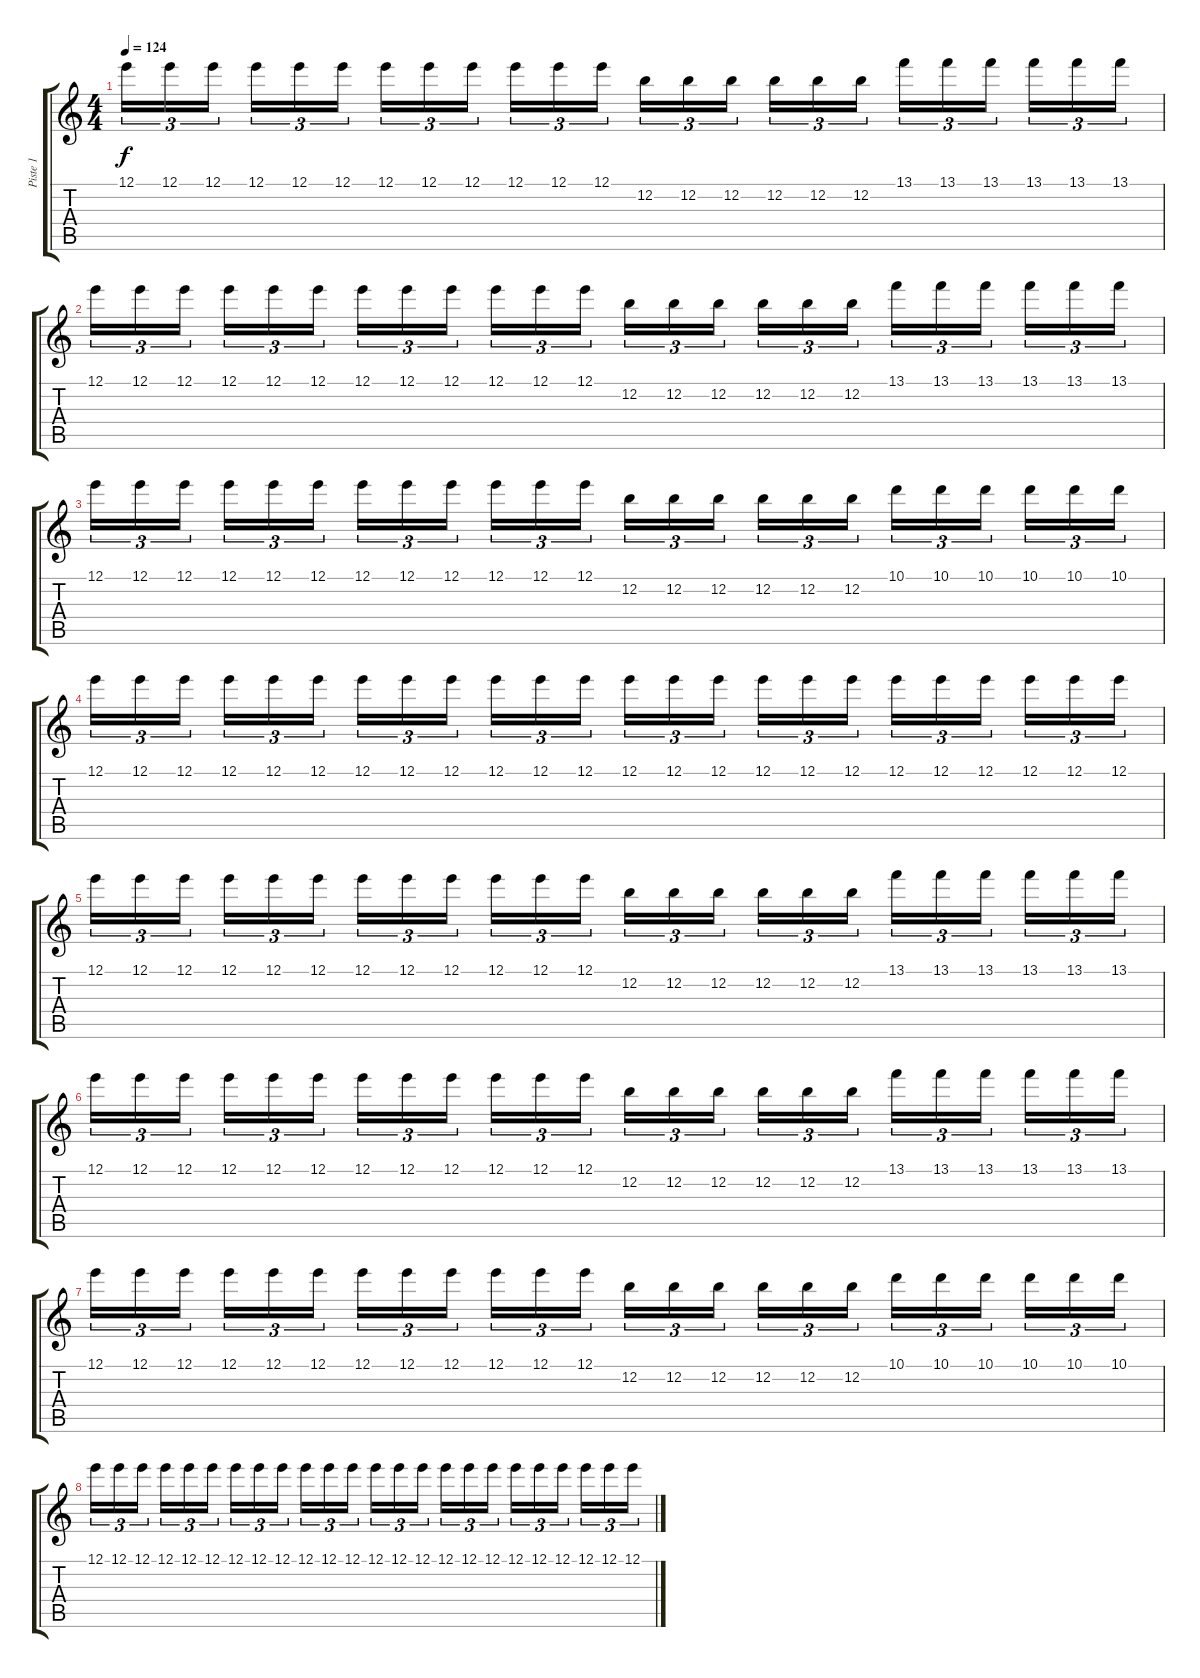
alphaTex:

\track ("Piste 1" "Piste 1") {instrument distortionguitar}
\staff {score tabs}
\tuning (E4 B3 G3 D3 A2 E2) {hide}
\ts (4 4)
\tempo 124
\clef g2
\ks c
12.1.16{tu (3 2) dy f} 12.1.16{tu (3 2)} 12.1.16{tu (3 2) beam splitsecondary} 12.1.16{tu (3 2)} 12.1.16{tu (3 2)} 12.1.16{tu (3 2)} 12.1.16{tu (3 2)} 12.1.16{tu (3 2)} 12.1.16{tu (3 2) beam splitsecondary} 12.1.16{tu (3 2)} 12.1.16{tu (3 2)} 12.1.16{tu (3 2)} 12.2.16{tu (3 2)} 12.2.16{tu (3 2)} 12.2.16{tu (3 2) beam splitsecondary} 12.2.16{tu (3 2)} 12.2.16{tu (3 2)} 12.2.16{tu (3 2)} 13.1.16{tu (3 2)} 13.1.16{tu (3 2)} 13.1.16{tu (3 2) beam splitsecondary} 13.1.16{tu (3 2)} 13.1.16{tu (3 2)} 13.1.16{tu (3 2)} |
12.1.16{tu (3 2)} 12.1.16{tu (3 2)} 12.1.16{tu (3 2) beam splitsecondary} 12.1.16{tu (3 2)} 12.1.16{tu (3 2)} 12.1.16{tu (3 2)} 12.1.16{tu (3 2)} 12.1.16{tu (3 2)} 12.1.16{tu (3 2) beam splitsecondary} 12.1.16{tu (3 2)} 12.1.16{tu (3 2)} 12.1.16{tu (3 2)} 12.2.16{tu (3 2)} 12.2.16{tu (3 2)} 12.2.16{tu (3 2) beam splitsecondary} 12.2.16{tu (3 2)} 12.2.16{tu (3 2)} 12.2.16{tu (3 2)} 13.1.16{tu (3 2)} 13.1.16{tu (3 2)} 13.1.16{tu (3 2) beam splitsecondary} 13.1.16{tu (3 2)} 13.1.16{tu (3 2)} 13.1.16{tu (3 2)} |
12.1.16{tu (3 2)} 12.1.16{tu (3 2)} 12.1.16{tu (3 2) beam splitsecondary} 12.1.16{tu (3 2)} 12.1.16{tu (3 2)} 12.1.16{tu (3 2)} 12.1.16{tu (3 2)} 12.1.16{tu (3 2)} 12.1.16{tu (3 2) beam splitsecondary} 12.1.16{tu (3 2)} 12.1.16{tu (3 2)} 12.1.16{tu (3 2)} 12.2.16{tu (3 2)} 12.2.16{tu (3 2)} 12.2.16{tu (3 2) beam splitsecondary} 12.2.16{tu (3 2)} 12.2.16{tu (3 2)} 12.2.16{tu (3 2)} 10.1.16{tu (3 2)} 10.1.16{tu (3 2)} 10.1.16{tu (3 2) beam splitsecondary} 10.1.16{tu (3 2)} 10.1.16{tu (3 2)} 10.1.16{tu (3 2)} |
12.1.16{tu (3 2)} 12.1.16{tu (3 2)} 12.1.16{tu (3 2) beam splitsecondary} 12.1.16{tu (3 2)} 12.1.16{tu (3 2)} 12.1.16{tu (3 2)} 12.1.16{tu (3 2)} 12.1.16{tu (3 2)} 12.1.16{tu (3 2) beam splitsecondary} 12.1.16{tu (3 2)} 12.1.16{tu (3 2)} 12.1.16{tu (3 2)} 12.1.16{tu (3 2)} 12.1.16{tu (3 2)} 12.1.16{tu (3 2) beam splitsecondary} 12.1.16{tu (3 2)} 12.1.16{tu (3 2)} 12.1.16{tu (3 2)} 12.1.16{tu (3 2)} 12.1.16{tu (3 2)} 12.1.16{tu (3 2) beam splitsecondary} 12.1.16{tu (3 2)} 12.1.16{tu (3 2)} 12.1.16{tu (3 2)} |
12.1.16{tu (3 2)} 12.1.16{tu (3 2)} 12.1.16{tu (3 2) beam splitsecondary} 12.1.16{tu (3 2)} 12.1.16{tu (3 2)} 12.1.16{tu (3 2)} 12.1.16{tu (3 2)} 12.1.16{tu (3 2)} 12.1.16{tu (3 2) beam splitsecondary} 12.1.16{tu (3 2)} 12.1.16{tu (3 2)} 12.1.16{tu (3 2)} 12.2.16{tu (3 2)} 12.2.16{tu (3 2)} 12.2.16{tu (3 2) beam splitsecondary} 12.2.16{tu (3 2)} 12.2.16{tu (3 2)} 12.2.16{tu (3 2)} 13.1.16{tu (3 2)} 13.1.16{tu (3 2)} 13.1.16{tu (3 2) beam splitsecondary} 13.1.16{tu (3 2)} 13.1.16{tu (3 2)} 13.1.16{tu (3 2)} |
12.1.16{tu (3 2)} 12.1.16{tu (3 2)} 12.1.16{tu (3 2) beam splitsecondary} 12.1.16{tu (3 2)} 12.1.16{tu (3 2)} 12.1.16{tu (3 2)} 12.1.16{tu (3 2)} 12.1.16{tu (3 2)} 12.1.16{tu (3 2) beam splitsecondary} 12.1.16{tu (3 2)} 12.1.16{tu (3 2)} 12.1.16{tu (3 2)} 12.2.16{tu (3 2)} 12.2.16{tu (3 2)} 12.2.16{tu (3 2) beam splitsecondary} 12.2.16{tu (3 2)} 12.2.16{tu (3 2)} 12.2.16{tu (3 2)} 13.1.16{tu (3 2)} 13.1.16{tu (3 2)} 13.1.16{tu (3 2) beam splitsecondary} 13.1.16{tu (3 2)} 13.1.16{tu (3 2)} 13.1.16{tu (3 2)} |
12.1.16{tu (3 2)} 12.1.16{tu (3 2)} 12.1.16{tu (3 2) beam splitsecondary} 12.1.16{tu (3 2)} 12.1.16{tu (3 2)} 12.1.16{tu (3 2)} 12.1.16{tu (3 2)} 12.1.16{tu (3 2)} 12.1.16{tu (3 2) beam splitsecondary} 12.1.16{tu (3 2)} 12.1.16{tu (3 2)} 12.1.16{tu (3 2)} 12.2.16{tu (3 2)} 12.2.16{tu (3 2)} 12.2.16{tu (3 2) beam splitsecondary} 12.2.16{tu (3 2)} 12.2.16{tu (3 2)} 12.2.16{tu (3 2)} 10.1.16{tu (3 2)} 10.1.16{tu (3 2)} 10.1.16{tu (3 2) beam splitsecondary} 10.1.16{tu (3 2)} 10.1.16{tu (3 2)} 10.1.16{tu (3 2)} |
12.1.16{tu (3 2)} 12.1.16{tu (3 2)} 12.1.16{tu (3 2) beam splitsecondary} 12.1.16{tu (3 2)} 12.1.16{tu (3 2)} 12.1.16{tu (3 2)} 12.1.16{tu (3 2)} 12.1.16{tu (3 2)} 12.1.16{tu (3 2) beam splitsecondary} 12.1.16{tu (3 2)} 12.1.16{tu (3 2)} 12.1.16{tu (3 2)} 12.1.16{tu (3 2)} 12.1.16{tu (3 2)} 12.1.16{tu (3 2) beam splitsecondary} 12.1.16{tu (3 2)} 12.1.16{tu (3 2)} 12.1.16{tu (3 2)} 12.1.16{tu (3 2)} 12.1.16{tu (3 2)} 12.1.16{tu (3 2) beam splitsecondary} 12.1.16{tu (3 2)} 12.1.16{tu (3 2)} 12.1.16{tu (3 2)}
